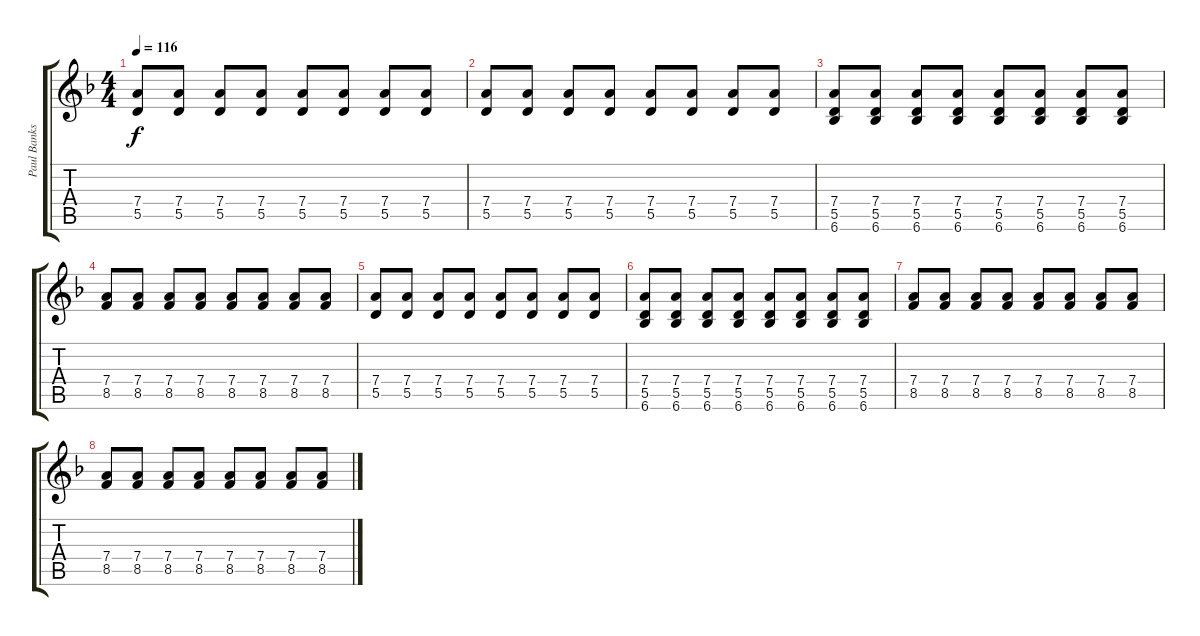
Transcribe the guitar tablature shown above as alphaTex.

\track ("Paul Banks" "Paul Banks") {instrument electricguitarjazz}
\staff {score tabs}
\tuning (E4 B3 G3 D3 A2 E2) {hide}
\ts (4 4)
\tempo 116
\clef g2
\ks f
(7.4 5.5).8{dy f} (7.4 5.5).8 (7.4 5.5).8 (7.4 5.5).8 (7.4 5.5).8 (7.4 5.5).8 (7.4 5.5).8 (7.4 5.5).8 |
(7.4 5.5).8 (7.4 5.5).8 (7.4 5.5).8 (7.4 5.5).8 (7.4 5.5).8 (7.4 5.5).8 (7.4 5.5).8 (7.4 5.5).8 |
(7.4 5.5 6.6).8 (7.4 5.5 6.6).8 (7.4 5.5 6.6).8 (7.4 5.5 6.6).8 (7.4 5.5 6.6).8 (7.4 5.5 6.6).8 (7.4 5.5 6.6).8 (7.4 5.5 6.6).8 |
(7.4 8.5).8 (7.4 8.5).8 (7.4 8.5).8 (7.4 8.5).8 (7.4 8.5).8 (7.4 8.5).8 (7.4 8.5).8 (7.4 8.5).8 |
(7.4 5.5).8 (7.4 5.5).8 (7.4 5.5).8 (7.4 5.5).8 (7.4 5.5).8 (7.4 5.5).8 (7.4 5.5).8 (7.4 5.5).8 |
(7.4 5.5 6.6).8 (7.4 5.5 6.6).8 (7.4 5.5 6.6).8 (7.4 5.5 6.6).8 (7.4 5.5 6.6).8 (7.4 5.5 6.6).8 (7.4 5.5 6.6).8 (7.4 5.5 6.6).8 |
(7.4 8.5).8 (7.4 8.5).8 (7.4 8.5).8 (7.4 8.5).8 (7.4 8.5).8 (7.4 8.5).8 (7.4 8.5).8 (7.4 8.5).8 |
(7.4 8.5).8 (7.4 8.5).8 (7.4 8.5).8 (7.4 8.5).8 (7.4 8.5).8 (7.4 8.5).8 (7.4 8.5).8 (7.4 8.5).8
